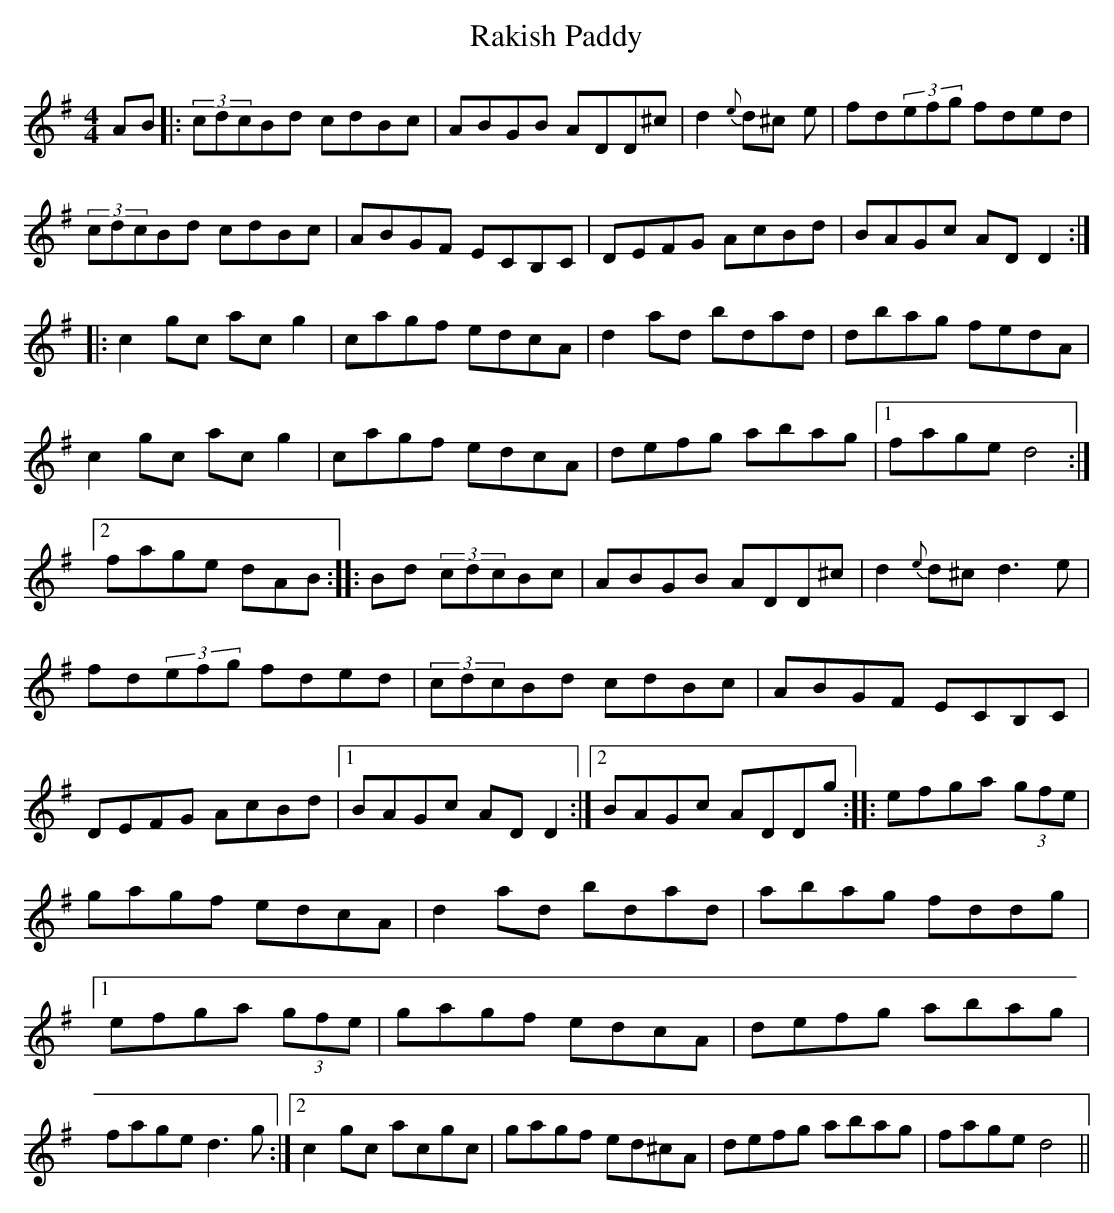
X:1
T:Rakish Paddy
M:4/4
K:G
AB|:(3cdcBd cdBc|ABGB ADD^c|d2{e}d^c +F3d3+e|fd(3efg fded|\
(3cdcBd cdBc|ABGF ECB,C|DEFG AcBd|BAGc ADD2::c2gc acg2|cagf edcA|\
d2ad bdad|dbag fedA|c2gc acg2|cagf edcA|defg abag|1 fage d4 :|2 fage dAB::\
+A2c2+Bd (3cdcBc|ABGB ADD^c|d2{e}d^c d3e|fd(3efg fded|\
(3cdcBd cdBc|ABGF ECB,C|DEFG AcBd|1 BAGc ADD2 :|2 BAGc ADDg::\
efga (3gfe+B2g2+|gagf edcA|d2ad bdad|abag fddg|1 efga (3gfe+B2g2+|\
gagf edcA|defg abag|fage d3g:|2 c2gc acgc|gagf ed^cA|defg abag|\
fage d4||
